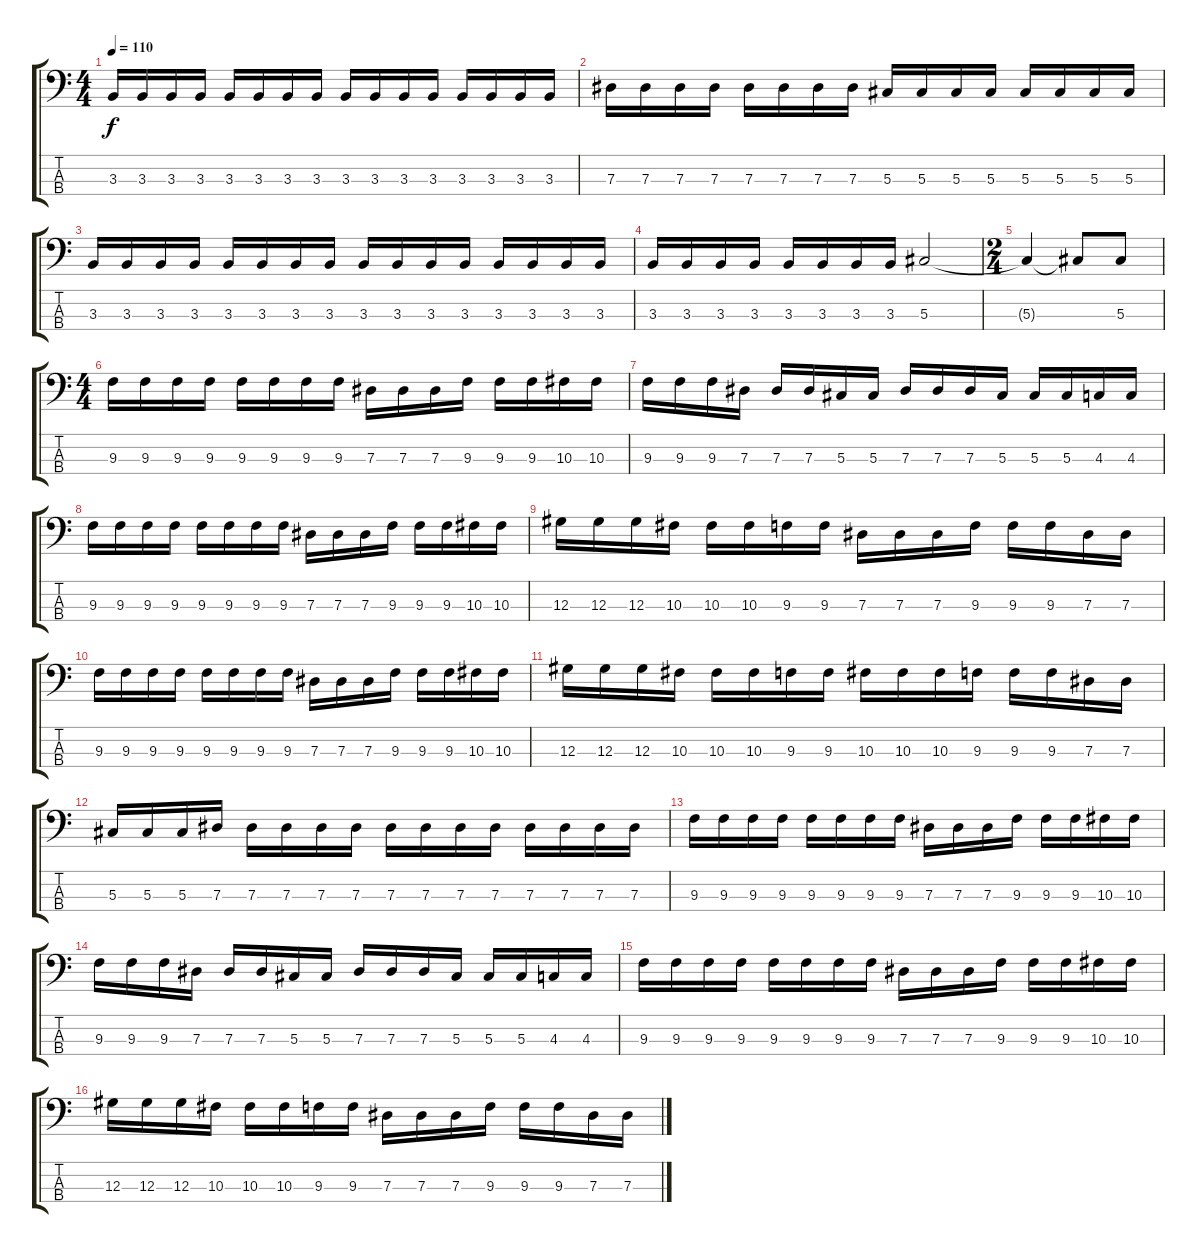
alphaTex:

\track "" {instrument electricbasspick}
\staff {score tabs}
\tuning (Gb2 Db2 Ab1 Eb1) {hide}
\ts (4 4)
\tempo 110
\clef f4
\ks c
3.3.16{dy f} 3.3.16 3.3.16 3.3.16 3.3.16 3.3.16 3.3.16 3.3.16 3.3.16 3.3.16 3.3.16 3.3.16 3.3.16 3.3.16 3.3.16 3.3.16 |
7.3.16 7.3.16 7.3.16 7.3.16 7.3.16 7.3.16 7.3.16 7.3.16 5.3.16 5.3.16 5.3.16 5.3.16 5.3.16 5.3.16 5.3.16 5.3.16 |
3.3.16 3.3.16 3.3.16 3.3.16 3.3.16 3.3.16 3.3.16 3.3.16 3.3.16 3.3.16 3.3.16 3.3.16 3.3.16 3.3.16 3.3.16 3.3.16 |
3.3.16 3.3.16 3.3.16 3.3.16 3.3.16 3.3.16 3.3.16 3.3.16 5.3.2 |
\ts (2 4)
5.3{t}.4 5.3{t}.8 5.3.8 |
\ts (4 4)
9.3.16 9.3.16 9.3.16 9.3.16 9.3.16 9.3.16 9.3.16 9.3.16 7.3.16 7.3.16 7.3.16 9.3.16 9.3.16 9.3.16 10.3.16 10.3.16 |
9.3.16 9.3.16 9.3.16 7.3.16 7.3.16 7.3.16 5.3.16 5.3.16 7.3.16 7.3.16 7.3.16 5.3.16 5.3.16 5.3.16 4.3.16 4.3.16 |
9.3.16 9.3.16 9.3.16 9.3.16 9.3.16 9.3.16 9.3.16 9.3.16 7.3.16 7.3.16 7.3.16 9.3.16 9.3.16 9.3.16 10.3.16 10.3.16 |
12.3.16 12.3.16 12.3.16 10.3.16 10.3.16 10.3.16 9.3.16 9.3.16 7.3.16 7.3.16 7.3.16 9.3.16 9.3.16 9.3.16 7.3.16 7.3.16 |
9.3.16 9.3.16 9.3.16 9.3.16 9.3.16 9.3.16 9.3.16 9.3.16 7.3.16 7.3.16 7.3.16 9.3.16 9.3.16 9.3.16 10.3.16 10.3.16 |
12.3.16 12.3.16 12.3.16 10.3.16 10.3.16 10.3.16 9.3.16 9.3.16 10.3.16 10.3.16 10.3.16 9.3.16 9.3.16 9.3.16 7.3.16 7.3.16 |
5.3.16 5.3.16 5.3.16 7.3.16 7.3.16 7.3.16 7.3.16 7.3.16 7.3.16 7.3.16 7.3.16 7.3.16 7.3.16 7.3.16 7.3.16 7.3.16 |
9.3.16 9.3.16 9.3.16 9.3.16 9.3.16 9.3.16 9.3.16 9.3.16 7.3.16 7.3.16 7.3.16 9.3.16 9.3.16 9.3.16 10.3.16 10.3.16 |
9.3.16 9.3.16 9.3.16 7.3.16 7.3.16 7.3.16 5.3.16 5.3.16 7.3.16 7.3.16 7.3.16 5.3.16 5.3.16 5.3.16 4.3.16 4.3.16 |
9.3.16 9.3.16 9.3.16 9.3.16 9.3.16 9.3.16 9.3.16 9.3.16 7.3.16 7.3.16 7.3.16 9.3.16 9.3.16 9.3.16 10.3.16 10.3.16 |
12.3.16 12.3.16 12.3.16 10.3.16 10.3.16 10.3.16 9.3.16 9.3.16 7.3.16 7.3.16 7.3.16 9.3.16 9.3.16 9.3.16 7.3.16 7.3.16
